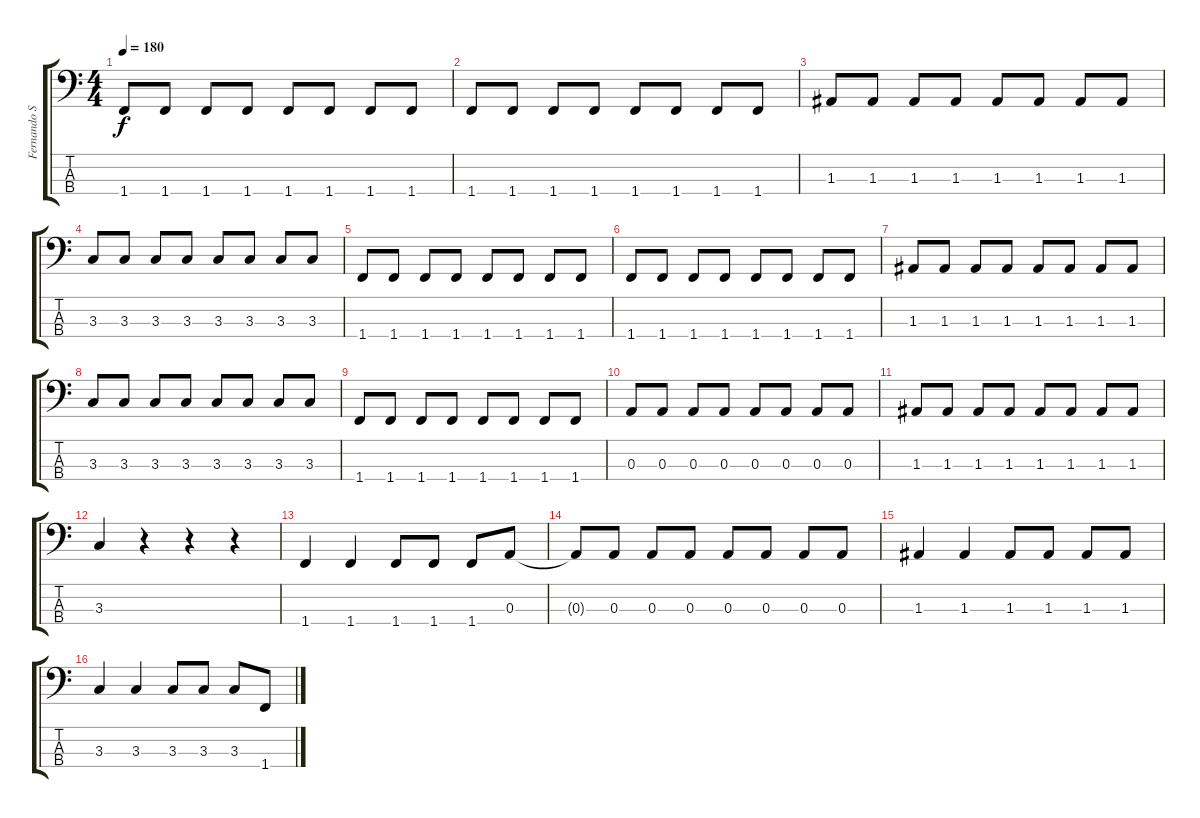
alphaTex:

\track ("Fernando Sanches" "Fernando S") {instrument electricbasspick}
\staff {score tabs}
\tuning (G2 D2 A1 E1) {hide}
\ts (4 4)
\tempo 180
\clef f4
\ks c
1.4.8{dy f} 1.4.8 1.4.8 1.4.8 1.4.8 1.4.8 1.4.8 1.4.8 |
1.4.8 1.4.8 1.4.8 1.4.8 1.4.8 1.4.8 1.4.8 1.4.8 |
1.3.8 1.3.8 1.3.8 1.3.8 1.3.8 1.3.8 1.3.8 1.3.8 |
3.3.8 3.3.8 3.3.8 3.3.8 3.3.8 3.3.8 3.3.8 3.3.8 |
1.4.8 1.4.8 1.4.8 1.4.8 1.4.8 1.4.8 1.4.8 1.4.8 |
1.4.8 1.4.8 1.4.8 1.4.8 1.4.8 1.4.8 1.4.8 1.4.8 |
1.3.8 1.3.8 1.3.8 1.3.8 1.3.8 1.3.8 1.3.8 1.3.8 |
3.3.8 3.3.8 3.3.8 3.3.8 3.3.8 3.3.8 3.3.8 3.3.8 |
1.4.8 1.4.8 1.4.8 1.4.8 1.4.8 1.4.8 1.4.8 1.4.8 |
0.3.8 0.3.8 0.3.8 0.3.8 0.3.8 0.3.8 0.3.8 0.3.8 |
1.3.8 1.3.8 1.3.8 1.3.8 1.3.8 1.3.8 1.3.8 1.3.8 |
3.3.4 r.4 r.4 r.4 |
1.4.4 1.4.4 1.4.8 1.4.8 1.4.8 0.3.8 |
0.3{t}.8 0.3.8 0.3.8 0.3.8 0.3.8 0.3.8 0.3.8 0.3.8 |
1.3.4 1.3.4 1.3.8 1.3.8 1.3.8 1.3.8 |
3.3.4 3.3.4 3.3.8 3.3.8 3.3.8 1.4.8
